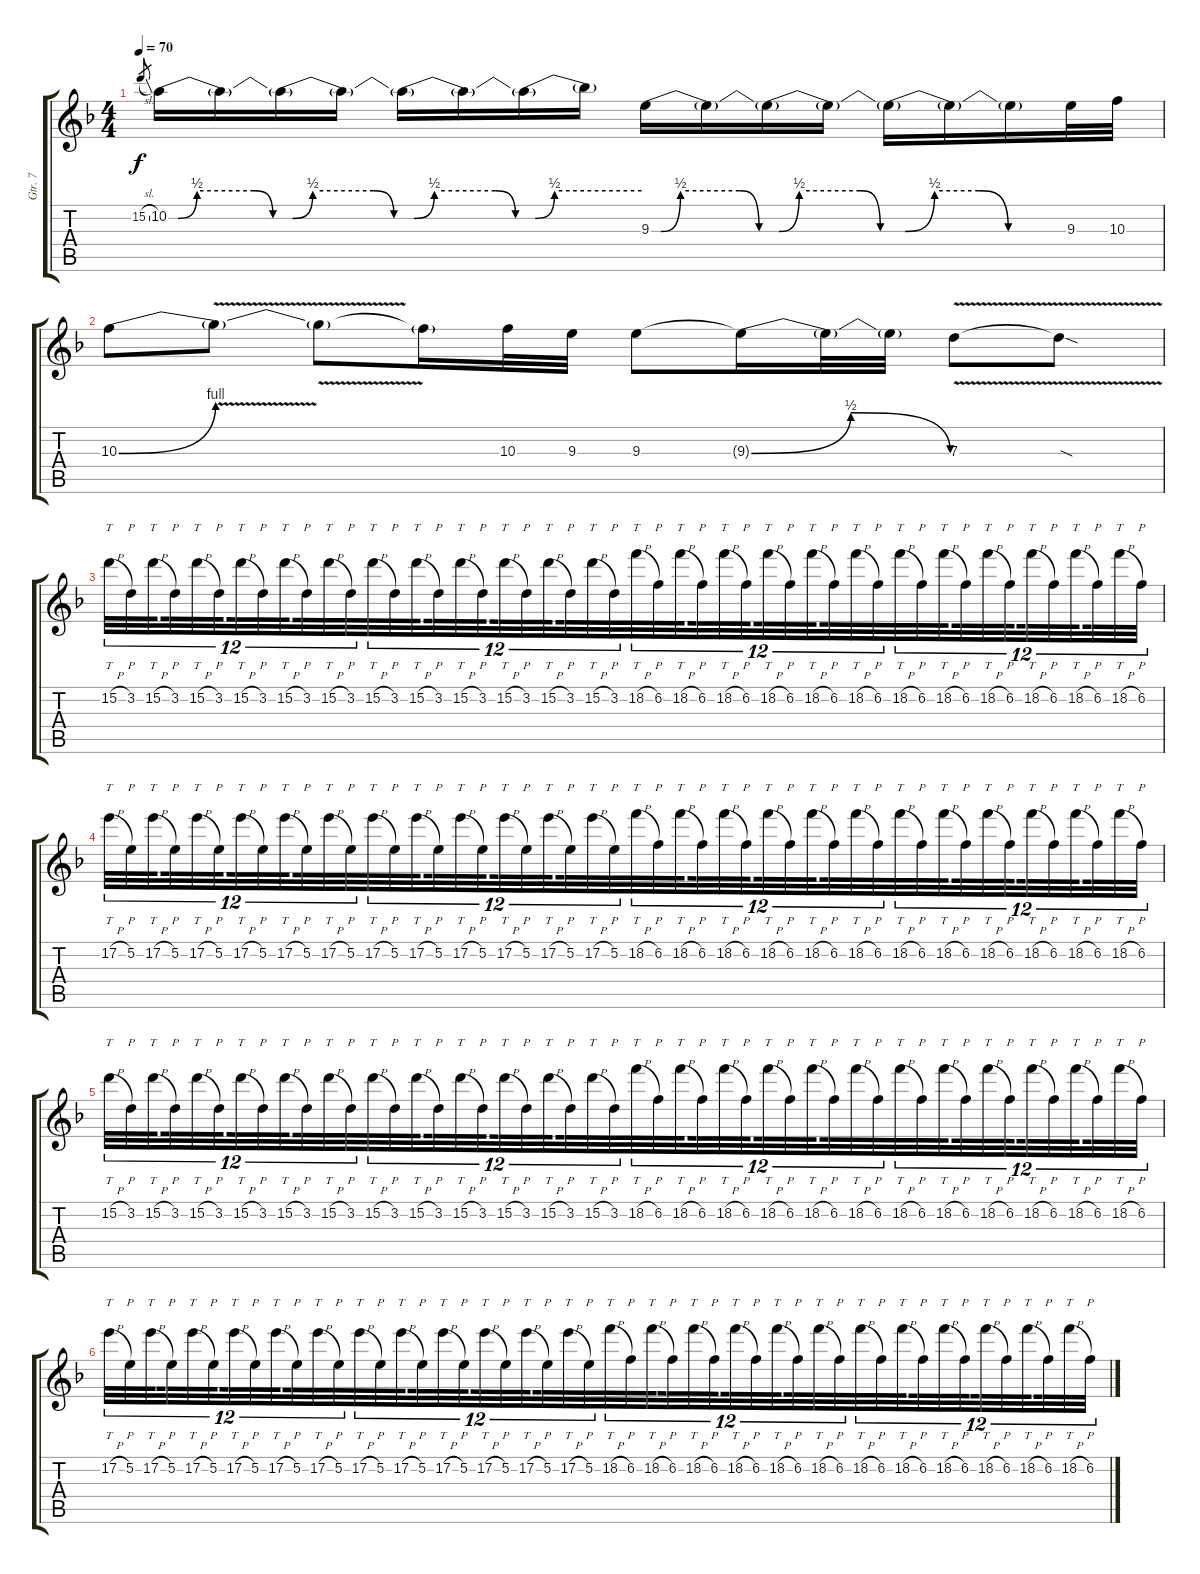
\track ("Gtr. 7" "Gtr. 7") {instrument overdrivenguitar}
\staff {score tabs}
\tuning (E4 B3 G3 D3 A2 E2) {hide}
\ts (4 4)
\tempo 70
\clef g2
\ks f
15.2{sl}.8{gr dy f} 10.2{be (custom 0 0 5 0 15 2 45 2 55 0 60 0)}.16 10.2{t}.16 10.2{be (custom 0 0 5 0 15 2 45 2 55 0 60 0) t}.16 10.2{t}.16 10.2{be (custom 0 0 5 0 15 2 45 2 55 0 60 0) t}.16 10.2{t}.16 10.2{be (custom 0 0 5 0 15 2 60 2) t}.16 10.2{t}.16 9.3{be (custom 0 0 5 0 15 2 45 2 55 0 60 0)}.16 9.3{t}.16 9.3{be (custom 0 0 5 0 15 2 45 2 55 0 60 0) t}.16 9.3{t}.16 9.3{be (custom 0 0 5 0 15 2 30 2 40 0 45 0 55 0 60 0) t}.16 9.3{t}.16 9.3{t}.16 9.3.32 10.3.32 |
10.3{be (bend 0 0 60 4)}.8 10.3{v t}.8 10.3{t}.8 10.3{t}.16 10.3.32 9.3.32 9.3.8 9.3{be (bendrelease 0 0 15 2 45 2 60 0) t}.16 9.3{t}.32 9.3{t}.32 7.3{v}.8 7.3{sod t}.8 |
15.2{h}.32{tt tu (12 8)} 3.2.32{p tu (12 8)} 15.2{h}.32{tt tu (12 8) beam splitsecondary} 3.2.32{p tu (12 8)} 15.2{h}.32{tt tu (12 8)} 3.2.32{p tu (12 8) beam splitsecondary} 15.2{h}.32{tt tu (12 8)} 3.2.32{p tu (12 8)} 15.2{h}.32{tt tu (12 8) beam splitsecondary} 3.2.32{p tu (12 8)} 15.2{h}.32{tt tu (12 8)} 3.2.32{p tu (12 8) beam merge} 15.2{h}.32{tt tu (12 8)} 3.2.32{p tu (12 8)} 15.2{h}.32{tt tu (12 8) beam splitsecondary} 3.2.32{p tu (12 8)} 15.2{h}.32{tt tu (12 8)} 3.2.32{p tu (12 8) beam splitsecondary} 15.2{h}.32{tt tu (12 8)} 3.2.32{p tu (12 8)} 15.2{h}.32{tt tu (12 8) beam splitsecondary} 3.2.32{p tu (12 8)} 15.2{h}.32{tt tu (12 8)} 3.2.32{p tu (12 8) beam merge} 18.2{h}.32{tt tu (12 8)} 6.2.32{p tu (12 8)} 18.2{h}.32{tt tu (12 8) beam splitsecondary} 6.2.32{p tu (12 8)} 18.2{h}.32{tt tu (12 8)} 6.2.32{p tu (12 8) beam splitsecondary} 18.2{h}.32{tt tu (12 8)} 6.2.32{p tu (12 8)} 18.2{h}.32{tt tu (12 8) beam splitsecondary} 6.2.32{p tu (12 8)} 18.2{h}.32{tt tu (12 8)} 6.2.32{p tu (12 8) beam merge} 18.2{h}.32{tt tu (12 8)} 6.2.32{p tu (12 8)} 18.2{h}.32{tt tu (12 8) beam splitsecondary} 6.2.32{p tu (12 8)} 18.2{h}.32{tt tu (12 8)} 6.2.32{p tu (12 8) beam splitsecondary} 18.2{h}.32{tt tu (12 8)} 6.2.32{p tu (12 8)} 18.2{h}.32{tt tu (12 8) beam splitsecondary} 6.2.32{p tu (12 8)} 18.2{h}.32{tt tu (12 8)} 6.2.32{p tu (12 8)} |
17.2{h}.32{tt tu (12 8)} 5.2.32{p tu (12 8)} 17.2{h}.32{tt tu (12 8) beam splitsecondary} 5.2.32{p tu (12 8)} 17.2{h}.32{tt tu (12 8)} 5.2.32{p tu (12 8) beam splitsecondary} 17.2{h}.32{tt tu (12 8)} 5.2.32{p tu (12 8)} 17.2{h}.32{tt tu (12 8) beam splitsecondary} 5.2.32{p tu (12 8)} 17.2{h}.32{tt tu (12 8)} 5.2.32{p tu (12 8) beam merge} 17.2{h}.32{tt tu (12 8)} 5.2.32{p tu (12 8)} 17.2{h}.32{tt tu (12 8) beam splitsecondary} 5.2.32{p tu (12 8)} 17.2{h}.32{tt tu (12 8)} 5.2.32{p tu (12 8) beam splitsecondary} 17.2{h}.32{tt tu (12 8)} 5.2.32{p tu (12 8)} 17.2{h}.32{tt tu (12 8) beam splitsecondary} 5.2.32{p tu (12 8)} 17.2{h}.32{tt tu (12 8)} 5.2.32{p tu (12 8) beam merge} 18.2{h}.32{tt tu (12 8)} 6.2.32{p tu (12 8)} 18.2{h}.32{tt tu (12 8) beam splitsecondary} 6.2.32{p tu (12 8)} 18.2{h}.32{tt tu (12 8)} 6.2.32{p tu (12 8) beam splitsecondary} 18.2{h}.32{tt tu (12 8)} 6.2.32{p tu (12 8)} 18.2{h}.32{tt tu (12 8) beam splitsecondary} 6.2.32{p tu (12 8)} 18.2{h}.32{tt tu (12 8)} 6.2.32{p tu (12 8) beam merge} 18.2{h}.32{tt tu (12 8)} 6.2.32{p tu (12 8)} 18.2{h}.32{tt tu (12 8) beam splitsecondary} 6.2.32{p tu (12 8)} 18.2{h}.32{tt tu (12 8)} 6.2.32{p tu (12 8) beam splitsecondary} 18.2{h}.32{tt tu (12 8)} 6.2.32{p tu (12 8)} 18.2{h}.32{tt tu (12 8) beam splitsecondary} 6.2.32{p tu (12 8)} 18.2{h}.32{tt tu (12 8)} 6.2.32{p tu (12 8)} |
15.2{h}.32{tt tu (12 8)} 3.2.32{p tu (12 8)} 15.2{h}.32{tt tu (12 8) beam splitsecondary} 3.2.32{p tu (12 8)} 15.2{h}.32{tt tu (12 8)} 3.2.32{p tu (12 8) beam splitsecondary} 15.2{h}.32{tt tu (12 8)} 3.2.32{p tu (12 8)} 15.2{h}.32{tt tu (12 8) beam splitsecondary} 3.2.32{p tu (12 8)} 15.2{h}.32{tt tu (12 8)} 3.2.32{p tu (12 8) beam merge} 15.2{h}.32{tt tu (12 8)} 3.2.32{p tu (12 8)} 15.2{h}.32{tt tu (12 8) beam splitsecondary} 3.2.32{p tu (12 8)} 15.2{h}.32{tt tu (12 8)} 3.2.32{p tu (12 8) beam splitsecondary} 15.2{h}.32{tt tu (12 8)} 3.2.32{p tu (12 8)} 15.2{h}.32{tt tu (12 8) beam splitsecondary} 3.2.32{p tu (12 8)} 15.2{h}.32{tt tu (12 8)} 3.2.32{p tu (12 8) beam merge} 18.2{h}.32{tt tu (12 8)} 6.2.32{p tu (12 8)} 18.2{h}.32{tt tu (12 8) beam splitsecondary} 6.2.32{p tu (12 8)} 18.2{h}.32{tt tu (12 8)} 6.2.32{p tu (12 8) beam splitsecondary} 18.2{h}.32{tt tu (12 8)} 6.2.32{p tu (12 8)} 18.2{h}.32{tt tu (12 8) beam splitsecondary} 6.2.32{p tu (12 8)} 18.2{h}.32{tt tu (12 8)} 6.2.32{p tu (12 8) beam merge} 18.2{h}.32{tt tu (12 8)} 6.2.32{p tu (12 8)} 18.2{h}.32{tt tu (12 8) beam splitsecondary} 6.2.32{p tu (12 8)} 18.2{h}.32{tt tu (12 8)} 6.2.32{p tu (12 8) beam splitsecondary} 18.2{h}.32{tt tu (12 8)} 6.2.32{p tu (12 8)} 18.2{h}.32{tt tu (12 8) beam splitsecondary} 6.2.32{p tu (12 8)} 18.2{h}.32{tt tu (12 8)} 6.2.32{p tu (12 8)} |
17.2{h}.32{tt tu (12 8)} 5.2.32{p tu (12 8)} 17.2{h}.32{tt tu (12 8) beam splitsecondary} 5.2.32{p tu (12 8)} 17.2{h}.32{tt tu (12 8)} 5.2.32{p tu (12 8) beam splitsecondary} 17.2{h}.32{tt tu (12 8)} 5.2.32{p tu (12 8)} 17.2{h}.32{tt tu (12 8) beam splitsecondary} 5.2.32{p tu (12 8)} 17.2{h}.32{tt tu (12 8)} 5.2.32{p tu (12 8) beam merge} 17.2{h}.32{tt tu (12 8)} 5.2.32{p tu (12 8)} 17.2{h}.32{tt tu (12 8) beam splitsecondary} 5.2.32{p tu (12 8)} 17.2{h}.32{tt tu (12 8)} 5.2.32{p tu (12 8) beam splitsecondary} 17.2{h}.32{tt tu (12 8)} 5.2.32{p tu (12 8)} 17.2{h}.32{tt tu (12 8) beam splitsecondary} 5.2.32{p tu (12 8)} 17.2{h}.32{tt tu (12 8)} 5.2.32{p tu (12 8) beam merge} 18.2{h}.32{tt tu (12 8)} 6.2.32{p tu (12 8)} 18.2{h}.32{tt tu (12 8) beam splitsecondary} 6.2.32{p tu (12 8)} 18.2{h}.32{tt tu (12 8)} 6.2.32{p tu (12 8) beam splitsecondary} 18.2{h}.32{tt tu (12 8)} 6.2.32{p tu (12 8)} 18.2{h}.32{tt tu (12 8) beam splitsecondary} 6.2.32{p tu (12 8)} 18.2{h}.32{tt tu (12 8)} 6.2.32{p tu (12 8) beam merge} 18.2{h}.32{tt tu (12 8)} 6.2.32{p tu (12 8)} 18.2{h}.32{tt tu (12 8) beam splitsecondary} 6.2.32{p tu (12 8)} 18.2{h}.32{tt tu (12 8)} 6.2.32{p tu (12 8) beam splitsecondary} 18.2{h}.32{tt tu (12 8)} 6.2.32{p tu (12 8)} 18.2{h}.32{tt tu (12 8) beam splitsecondary} 6.2.32{p tu (12 8)} 18.2{h}.32{tt tu (12 8)} 6.2.32{p tu (12 8)}
